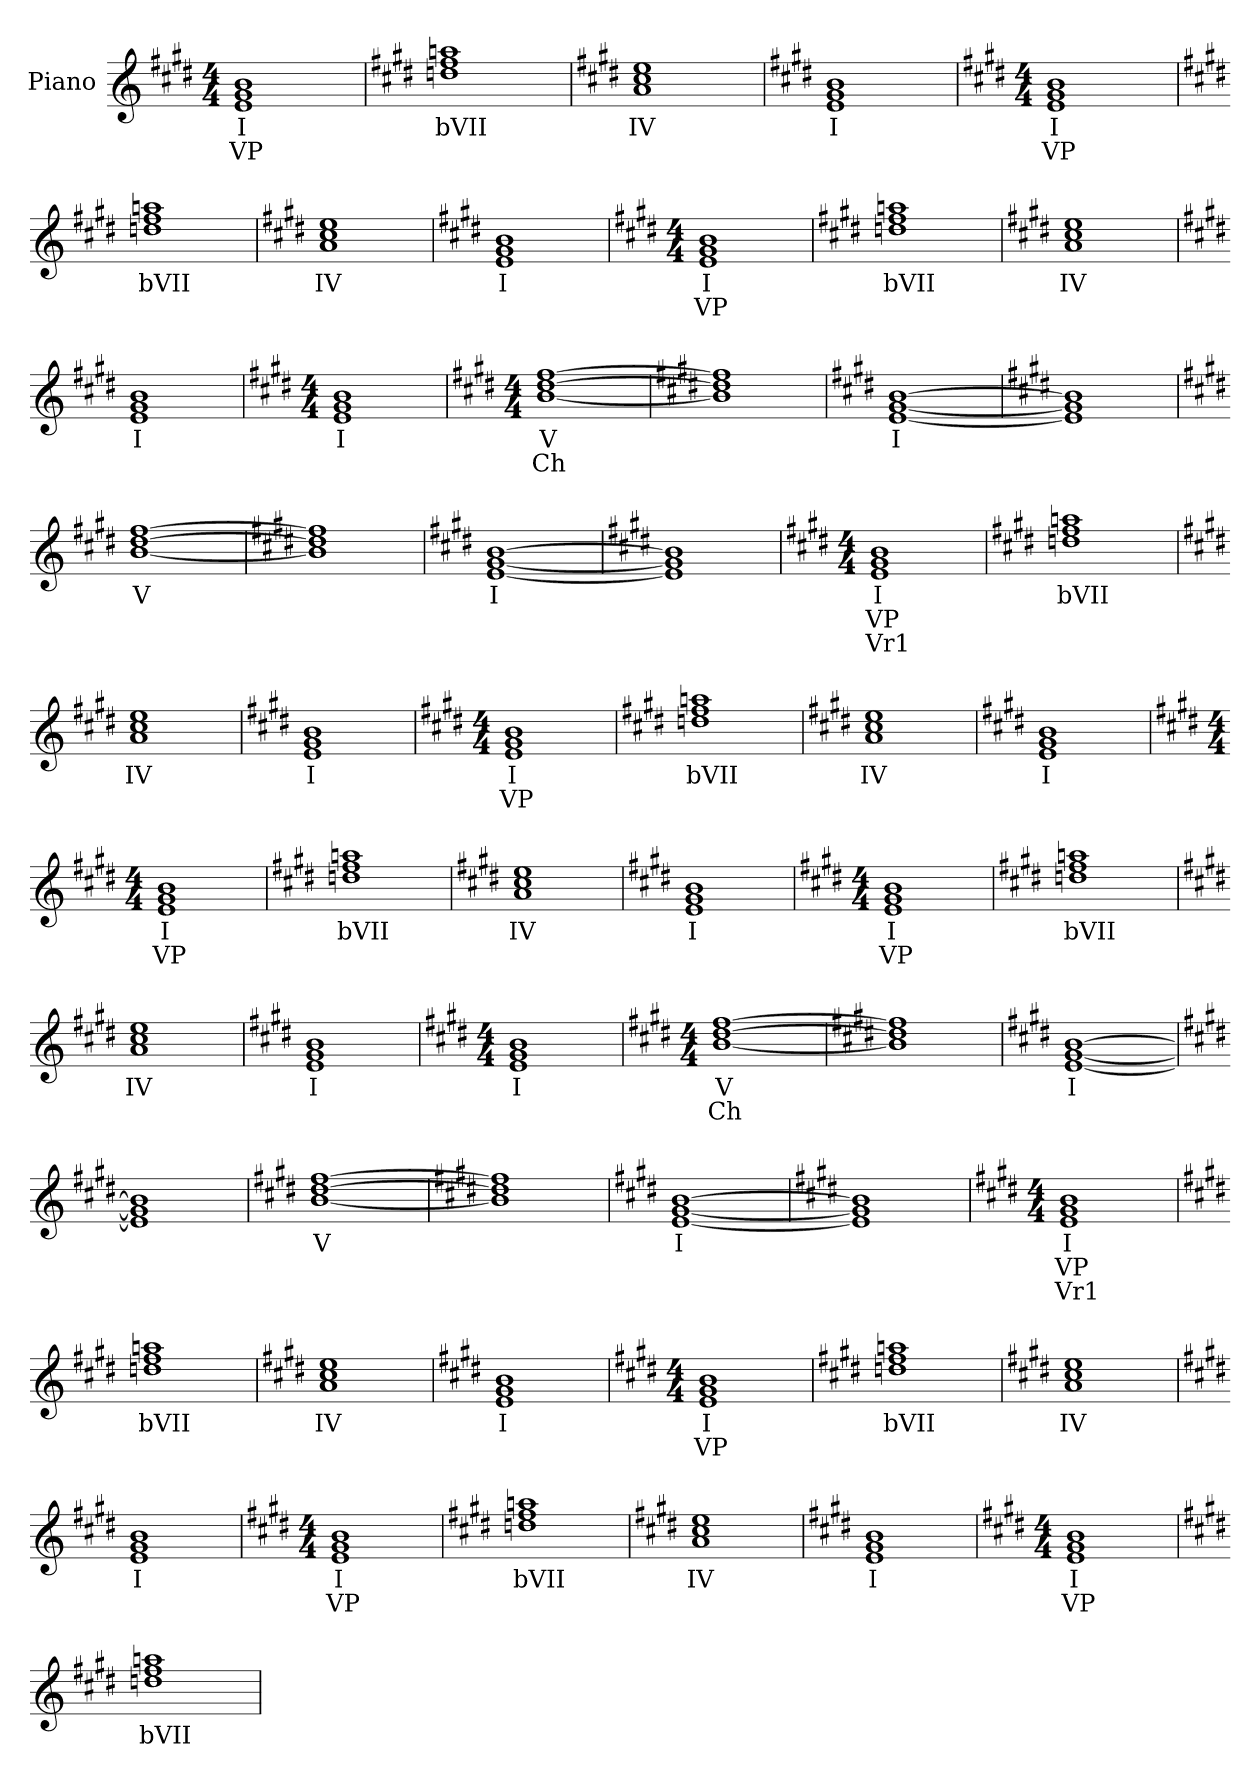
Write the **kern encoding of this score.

**kern	**text	**text	**text
*part1	*part1	*part1	*part1
*staff1	*staff1	*staff1	*staff1
*I"Piano	*	*	*
*I'Pno	*	*	*
*k[f#c#g#d#]	*	*	*
*E:	*	*	*
*M4/4	*	*	*
=	=	=	=
1e 1g# 1b	I	VP	.
=	=	=	=
*k[f#c#g#d#]	*	*	*
*E:	*	*	*
1ddn 1ff# 1aan	bVII	.	.
=	=	=	=
*k[f#c#g#d#]	*	*	*
*E:	*	*	*
1a 1cc# 1ee	IV	.	.
=	=	=	=
*k[f#c#g#d#]	*	*	*
*E:	*	*	*
1e 1g# 1b	I	.	.
=	=	=	=
*k[f#c#g#d#]	*	*	*
*E:	*	*	*
*M4/4	*	*	*
1e 1g# 1b	I	VP	.
=	=	=	=
*k[f#c#g#d#]	*	*	*
*E:	*	*	*
1ddn 1ff# 1aan	bVII	.	.
=	=	=	=
*k[f#c#g#d#]	*	*	*
*E:	*	*	*
1a 1cc# 1ee	IV	.	.
=	=	=	=
*k[f#c#g#d#]	*	*	*
*E:	*	*	*
1e 1g# 1b	I	.	.
=	=	=	=
*k[f#c#g#d#]	*	*	*
*E:	*	*	*
*M4/4	*	*	*
1e 1g# 1b	I	VP	.
=	=	=	=
*k[f#c#g#d#]	*	*	*
*E:	*	*	*
1ddn 1ff# 1aan	bVII	.	.
=	=	=	=
*k[f#c#g#d#]	*	*	*
*E:	*	*	*
1a 1cc# 1ee	IV	.	.
=	=	=	=
*k[f#c#g#d#]	*	*	*
*E:	*	*	*
1e 1g# 1b	I	.	.
=	=	=	=
*k[f#c#g#d#]	*	*	*
*E:	*	*	*
*M4/4	*	*	*
1e 1g# 1b	I	.	.
=	=	=	=
*k[f#c#g#d#]	*	*	*
*E:	*	*	*
*M4/4	*	*	*
[1b [1dd# [1ff#	V	Ch	.
=	=	=	=
*k[f#c#g#d#]	*	*	*
*E:	*	*	*
1b] 1dd#] 1ff#]	.	.	.
=	=	=	=
*k[f#c#g#d#]	*	*	*
*E:	*	*	*
[1e [1g# [1b	I	.	.
=	=	=	=
*k[f#c#g#d#]	*	*	*
*E:	*	*	*
1e] 1g#] 1b]	.	.	.
=	=	=	=
*k[f#c#g#d#]	*	*	*
*E:	*	*	*
[1b [1dd# [1ff#	V	.	.
=	=	=	=
*k[f#c#g#d#]	*	*	*
*E:	*	*	*
1b] 1dd#] 1ff#]	.	.	.
=	=	=	=
*k[f#c#g#d#]	*	*	*
*E:	*	*	*
[1e [1g# [1b	I	.	.
=	=	=	=
*k[f#c#g#d#]	*	*	*
*E:	*	*	*
1e] 1g#] 1b]	.	.	.
=	=	=	=
*k[f#c#g#d#]	*	*	*
*E:	*	*	*
*M4/4	*	*	*
1e 1g# 1b	I	VP	Vr1
=	=	=	=
*k[f#c#g#d#]	*	*	*
*E:	*	*	*
1ddn 1ff# 1aan	bVII	.	.
=	=	=	=
*k[f#c#g#d#]	*	*	*
*E:	*	*	*
1a 1cc# 1ee	IV	.	.
=	=	=	=
*k[f#c#g#d#]	*	*	*
*E:	*	*	*
1e 1g# 1b	I	.	.
=	=	=	=
*k[f#c#g#d#]	*	*	*
*E:	*	*	*
*M4/4	*	*	*
1e 1g# 1b	I	VP	.
=	=	=	=
*k[f#c#g#d#]	*	*	*
*E:	*	*	*
1ddn 1ff# 1aan	bVII	.	.
=	=	=	=
*k[f#c#g#d#]	*	*	*
*E:	*	*	*
1a 1cc# 1ee	IV	.	.
=	=	=	=
*k[f#c#g#d#]	*	*	*
*E:	*	*	*
1e 1g# 1b	I	.	.
=	=	=	=
*k[f#c#g#d#]	*	*	*
*E:	*	*	*
*M4/4	*	*	*
1e 1g# 1b	I	VP	.
=	=	=	=
*k[f#c#g#d#]	*	*	*
*E:	*	*	*
1ddn 1ff# 1aan	bVII	.	.
=	=	=	=
*k[f#c#g#d#]	*	*	*
*E:	*	*	*
1a 1cc# 1ee	IV	.	.
=	=	=	=
*k[f#c#g#d#]	*	*	*
*E:	*	*	*
1e 1g# 1b	I	.	.
=	=	=	=
*k[f#c#g#d#]	*	*	*
*E:	*	*	*
*M4/4	*	*	*
1e 1g# 1b	I	VP	.
=	=	=	=
*k[f#c#g#d#]	*	*	*
*E:	*	*	*
1ddn 1ff# 1aan	bVII	.	.
=	=	=	=
*k[f#c#g#d#]	*	*	*
*E:	*	*	*
1a 1cc# 1ee	IV	.	.
=	=	=	=
*k[f#c#g#d#]	*	*	*
*E:	*	*	*
1e 1g# 1b	I	.	.
=	=	=	=
*k[f#c#g#d#]	*	*	*
*E:	*	*	*
*M4/4	*	*	*
1e 1g# 1b	I	.	.
=	=	=	=
*k[f#c#g#d#]	*	*	*
*E:	*	*	*
*M4/4	*	*	*
[1b [1dd# [1ff#	V	Ch	.
=	=	=	=
*k[f#c#g#d#]	*	*	*
*E:	*	*	*
1b] 1dd#] 1ff#]	.	.	.
=	=	=	=
*k[f#c#g#d#]	*	*	*
*E:	*	*	*
[1e [1g# [1b	I	.	.
=	=	=	=
*k[f#c#g#d#]	*	*	*
*E:	*	*	*
1e] 1g#] 1b]	.	.	.
=	=	=	=
*k[f#c#g#d#]	*	*	*
*E:	*	*	*
[1b [1dd# [1ff#	V	.	.
=	=	=	=
*k[f#c#g#d#]	*	*	*
*E:	*	*	*
1b] 1dd#] 1ff#]	.	.	.
=	=	=	=
*k[f#c#g#d#]	*	*	*
*E:	*	*	*
[1e [1g# [1b	I	.	.
=	=	=	=
*k[f#c#g#d#]	*	*	*
*E:	*	*	*
1e] 1g#] 1b]	.	.	.
=	=	=	=
*k[f#c#g#d#]	*	*	*
*E:	*	*	*
*M4/4	*	*	*
1e 1g# 1b	I	VP	Vr1
=	=	=	=
*k[f#c#g#d#]	*	*	*
*E:	*	*	*
1ddn 1ff# 1aan	bVII	.	.
=	=	=	=
*k[f#c#g#d#]	*	*	*
*E:	*	*	*
1a 1cc# 1ee	IV	.	.
=	=	=	=
*k[f#c#g#d#]	*	*	*
*E:	*	*	*
1e 1g# 1b	I	.	.
=	=	=	=
*k[f#c#g#d#]	*	*	*
*E:	*	*	*
*M4/4	*	*	*
1e 1g# 1b	I	VP	.
=	=	=	=
*k[f#c#g#d#]	*	*	*
*E:	*	*	*
1ddn 1ff# 1aan	bVII	.	.
=	=	=	=
*k[f#c#g#d#]	*	*	*
*E:	*	*	*
1a 1cc# 1ee	IV	.	.
=	=	=	=
*k[f#c#g#d#]	*	*	*
*E:	*	*	*
1e 1g# 1b	I	.	.
=	=	=	=
*k[f#c#g#d#]	*	*	*
*E:	*	*	*
*M4/4	*	*	*
1e 1g# 1b	I	VP	.
=	=	=	=
*k[f#c#g#d#]	*	*	*
*E:	*	*	*
1ddn 1ff# 1aan	bVII	.	.
=	=	=	=
*k[f#c#g#d#]	*	*	*
*E:	*	*	*
1a 1cc# 1ee	IV	.	.
=	=	=	=
*k[f#c#g#d#]	*	*	*
*E:	*	*	*
1e 1g# 1b	I	.	.
=	=	=	=
*k[f#c#g#d#]	*	*	*
*E:	*	*	*
*M4/4	*	*	*
1e 1g# 1b	I	VP	.
=	=	=	=
*k[f#c#g#d#]	*	*	*
*E:	*	*	*
1ddn 1ff# 1aan	bVII	.	.
=	=	=	=
*-	*-	*-	*-
